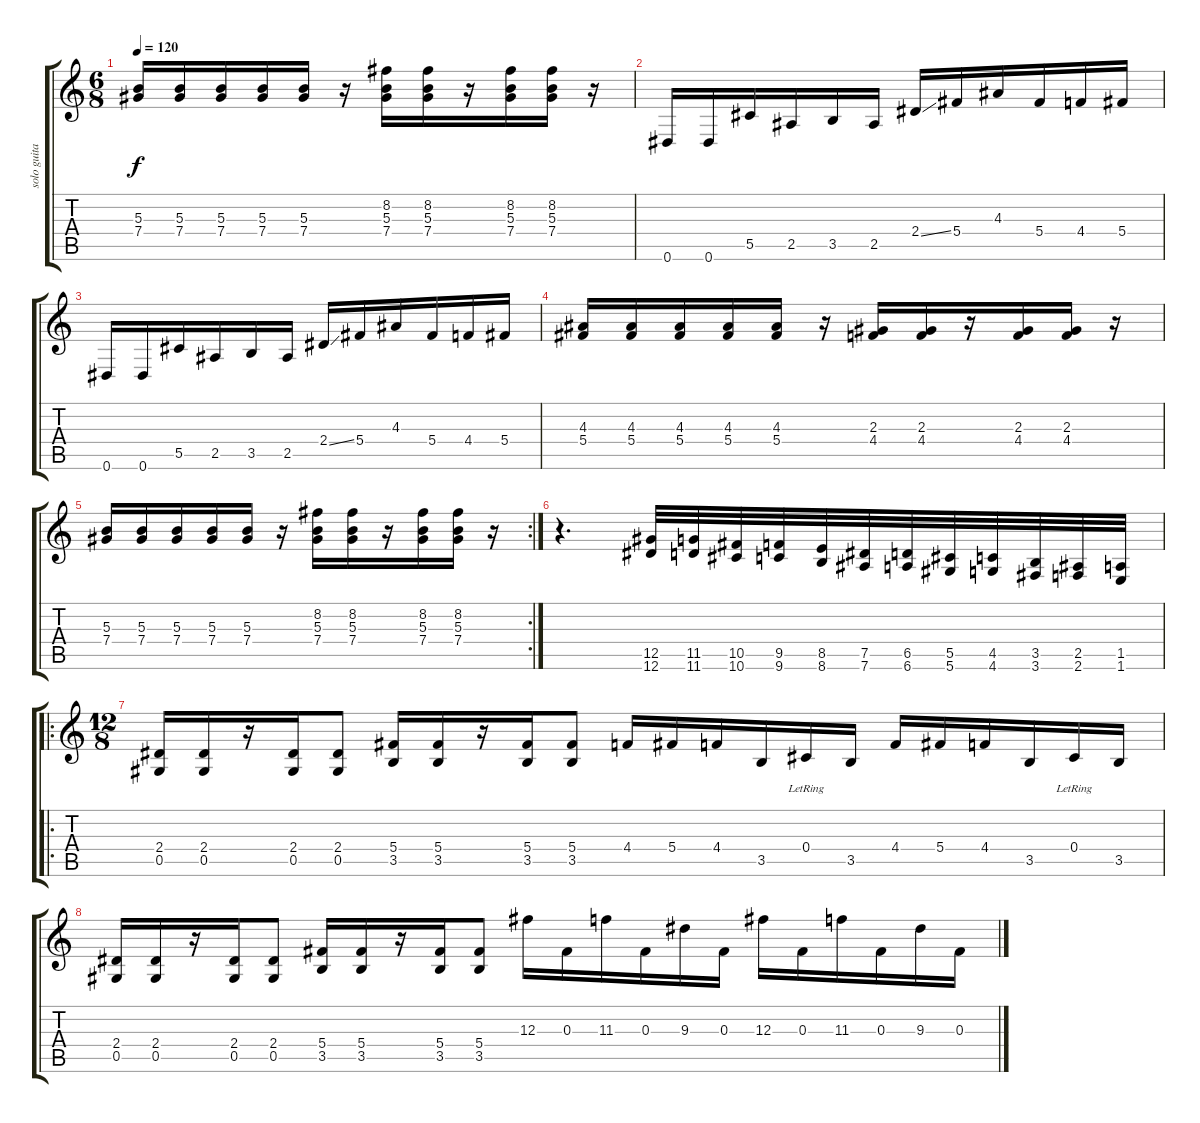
\track ("solo guitar" "solo guita") {instrument distortionguitar}
\staff {score tabs}
\tuning (Eb4 Bb3 Gb3 Db3 Ab2 Eb2) {hide}
\ts (6 8)
\tempo 120
\clef g2
\ks c
(5.3 7.4).16{dy f} (5.3 7.4).16 (5.3 7.4).16 (5.3 7.4).16 (5.3 7.4).16 r.16 (8.2 5.3 7.4).16 (8.2 5.3 7.4).16 r.16 (8.2 5.3 7.4).16 (8.2 5.3 7.4).16 r.16 |
0.6.16 0.6.16 5.5.16 2.5.16 3.5.16 2.5.16 2.4{ss}.16 5.4.16 4.3.16 5.4.16 4.4.16 5.4.16 |
0.6.16 0.6.16 5.5.16 2.5.16 3.5.16 2.5.16 2.4{ss}.16 5.4.16 4.3.16 5.4.16 4.4.16 5.4.16 |
(4.3 5.4).16 (4.3 5.4).16 (4.3 5.4).16 (4.3 5.4).16 (4.3 5.4).16 r.16 (2.3 4.4).16 (2.3 4.4).16 r.16 (2.3 4.4).16 (2.3 4.4).16 r.16 |
\rc 2
(5.3 7.4).16 (5.3 7.4).16 (5.3 7.4).16 (5.3 7.4).16 (5.3 7.4).16 r.16 (8.2 5.3 7.4).16 (8.2 5.3 7.4).16 r.16 (8.2 5.3 7.4).16 (8.2 5.3 7.4).16 r.16 |
r.4{d} (12.5 12.6).32 (11.5 11.6).32 (10.5 10.6).32 (9.5 9.6).32 (8.5 8.6).32 (7.5 7.6).32 (6.5 6.6).32 (5.5 5.6).32 (4.5 4.6).32 (3.5 3.6).32 (2.5 2.6).32 (1.5 1.6).32 |
\ro
\ts (12 8)
(2.4 0.5).16 (2.4 0.5).16 r.16 (2.4 0.5).16 (2.4 0.5).8 (5.4 3.5).16 (5.4 3.5).16 r.16 (5.4 3.5).16 (5.4 3.5).8 4.4.16 5.4.16 4.4.16 3.5.16 0.4{lr}.16 3.5.16 4.4.16 5.4.16 4.4.16 3.5.16 0.4{lr}.16 3.5.16 |
(2.4 0.5).16 (2.4 0.5).16 r.16 (2.4 0.5).16 (2.4 0.5).8 (5.4 3.5).16 (5.4 3.5).16 r.16 (5.4 3.5).16 (5.4 3.5).8 12.3.16 0.3.16 11.3.16 0.3.16 9.3.16 0.3.16 12.3.16 0.3.16 11.3.16 0.3.16 9.3.16 0.3.16
